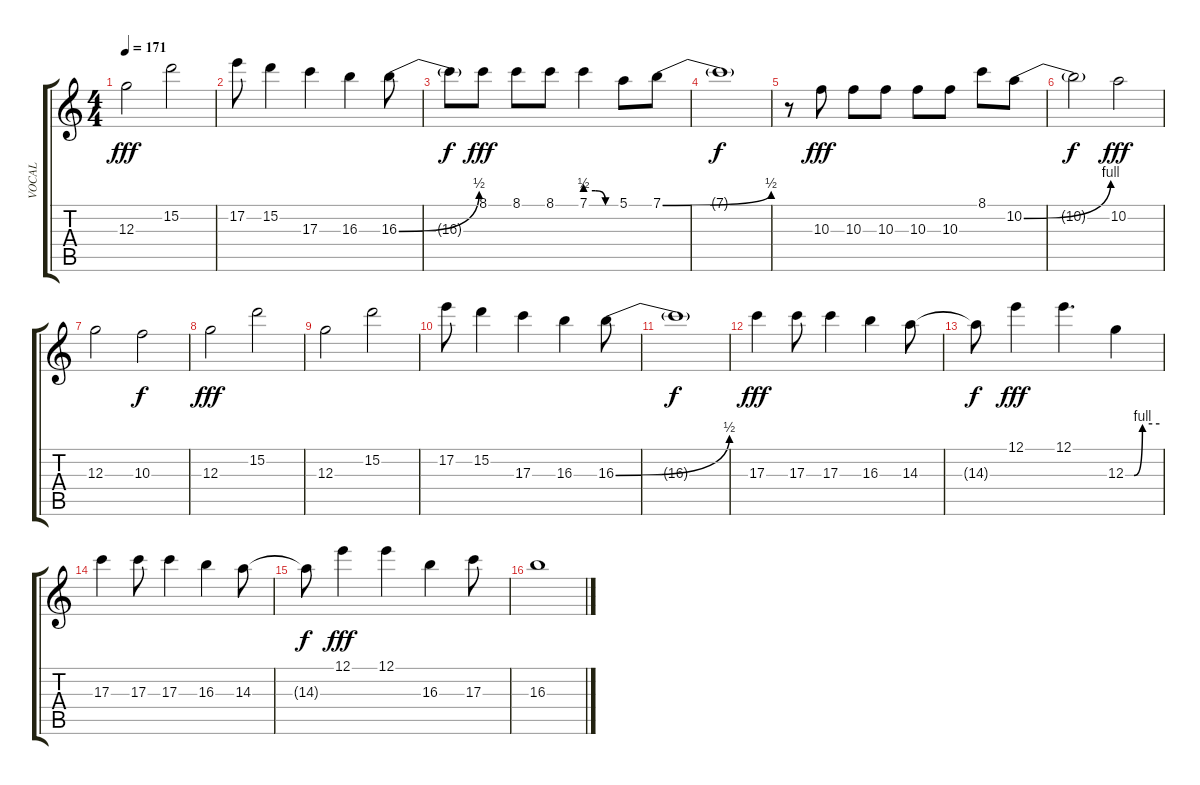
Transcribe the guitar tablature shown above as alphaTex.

\track ("VOCAL" "VOCAL") {instrument contrabass}
\staff {score tabs}
\tuning (E4 B3 G3 D3 A2 E2) {hide}
\ts (4 4)
\tempo 171
\clef g2
\ks c
12.3.2{dy fff} 15.2.2 |
17.2.8 15.2.4 17.3.4 16.3.4 16.3{be (bend 0 0 60 2)}.8 |
16.3{t}.8{dy f} 8.1.8{dy fff} 8.1.8 8.1.8 7.1{be (custom 0 2 20 2 40 0 60 0)}.4 5.1.8 7.1{be (bend 0 0 60 2)}.8 |
7.1{t}.1{dy f} |
r.8 10.3.8{dy fff} 10.3.8 10.3.8 10.3.8 10.3.8 8.1.8 10.2{be (bend 0 0 60 4)}.8 |
10.2{t}.2{dy f} 10.2.2{dy fff} |
12.3.2 10.3.2{dy f} |
12.3.2{dy fff} 15.2.2 |
12.3.2 15.2.2 |
17.2.8 15.2.4 17.3.4 16.3.4 16.3{be (bend 0 0 60 2)}.8 |
16.3{t}.1{dy f} |
17.3.4{dy fff} 17.3.8 17.3.4 16.3.4 14.3.8 |
14.3{t}.8{dy f} 12.1.4{dy fff} 12.1.4{d} 12.3{be (custom 0 0 15 0 30 4 60 4)}.4 |
17.3.4 17.3.8 17.3.4 16.3.4 14.3.8 |
14.3{t}.8{dy f} 12.1.4{dy fff} 12.1.4 16.3.4 17.3.8 |
16.3.1
